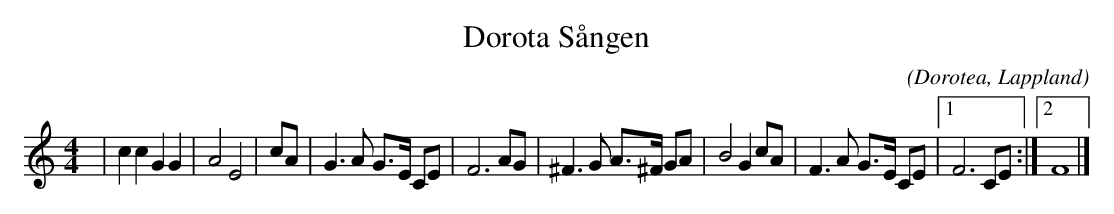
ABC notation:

X:1
T:Dorota Sången
C:
O:Dorotea, Lappland
M:4/4
L:1/16
K:C
| c4 c4 G4 G4 |A8 E8 |c2A2 |G6 A2 G3E C2E2 |F12  A2G2|^F6 G2 A3^F G2A2 | B8 G4 c2A2 | F6 A2 G3E C2E2 |1 F12 C2E2:|2 F16|]
